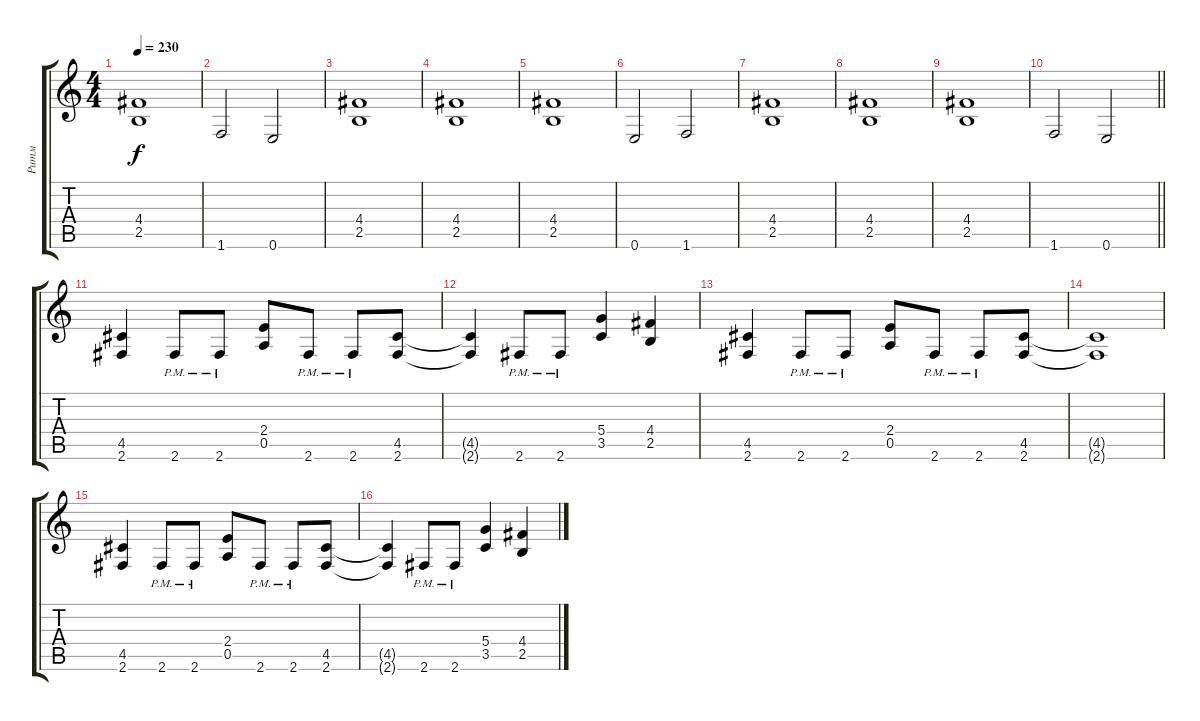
\track ("Ритм" "Ритм") {instrument distortionguitar}
\staff {score tabs}
\tuning (E4 B3 G3 D3 A2 E2) {hide}
\ts (4 4)
\tempo 230
\clef g2
\ks c
(4.4 2.5).1{dy f} |
1.6.2 0.6.2 |
(4.4 2.5).1 |
(4.4 2.5).1 |
(4.4 2.5).1 |
0.6.2 1.6.2 |
(4.4 2.5).1 |
(4.4 2.5).1 |
(4.4 2.5).1 |
\barLineRight lightlight
1.6.2 0.6.2 |
(4.5 2.6).4 2.6{pm}.8 2.6{pm}.8 (2.4 0.5).8 2.6{pm}.8 2.6{pm}.8 (4.5 2.6).8 |
(4.5{t} 2.6{t}).4 2.6{pm}.8 2.6{pm}.8 (5.4 3.5).4 (4.4 2.5).4 |
(4.5 2.6).4 2.6{pm}.8 2.6{pm}.8 (2.4 0.5).8 2.6{pm}.8 2.6{pm}.8 (4.5 2.6).8 |
(4.5{t} 2.6{t}).1 |
(4.5 2.6).4 2.6{pm}.8 2.6{pm}.8 (2.4 0.5).8 2.6{pm}.8 2.6{pm}.8 (4.5 2.6).8 |
(4.5{t} 2.6{t}).4 2.6{pm}.8 2.6{pm}.8 (5.4 3.5).4 (4.4 2.5).4
